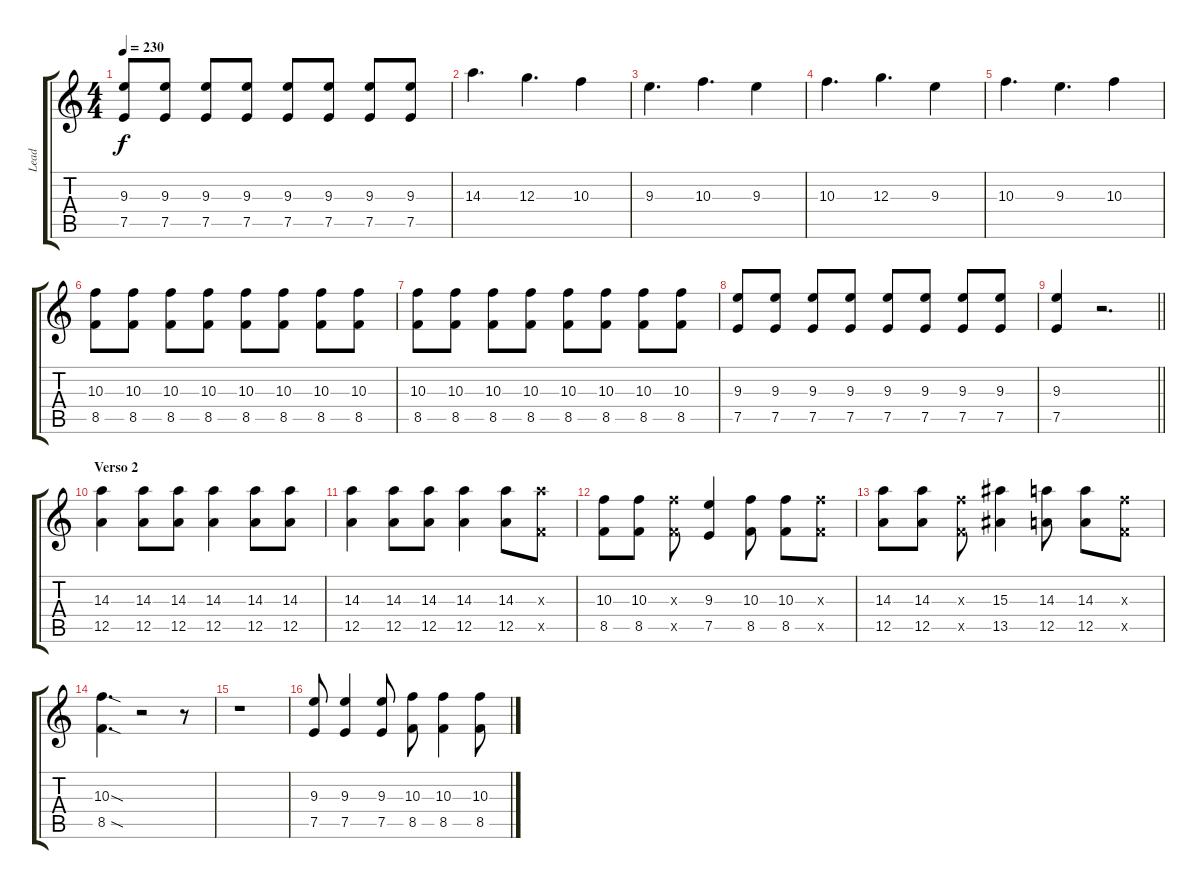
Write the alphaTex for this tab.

\track ("Lead" "Lead") {instrument distortionguitar}
\staff {score tabs}
\tuning (E4 B3 G3 D3 A2 E2) {hide}
\ts (4 4)
\tempo 230
\clef g2
\ks c
(9.3 7.5).8{dy f} (9.3 7.5).8 (9.3 7.5).8 (9.3 7.5).8 (9.3 7.5).8 (9.3 7.5).8 (9.3 7.5).8 (9.3 7.5).8 |
14.3.4{d} 12.3.4{d} 10.3.4 |
9.3.4{d} 10.3.4{d} 9.3.4 |
10.3.4{d} 12.3.4{d} 9.3.4 |
10.3.4{d} 9.3.4{d} 10.3.4 |
(10.3 8.5).8 (10.3 8.5).8 (10.3 8.5).8 (10.3 8.5).8 (10.3 8.5).8 (10.3 8.5).8 (10.3 8.5).8 (10.3 8.5).8 |
(10.3 8.5).8 (10.3 8.5).8 (10.3 8.5).8 (10.3 8.5).8 (10.3 8.5).8 (10.3 8.5).8 (10.3 8.5).8 (10.3 8.5).8 |
(9.3 7.5).8 (9.3 7.5).8 (9.3 7.5).8 (9.3 7.5).8 (9.3 7.5).8 (9.3 7.5).8 (9.3 7.5).8 (9.3 7.5).8 |
\barLineRight lightlight
(9.3 7.5).4 r.2{d} |
\section ("" "Verso 2")
(14.3 12.5).4 (14.3 12.5).8 (14.3 12.5).8 (14.3 12.5).4 (14.3 12.5).8 (14.3 12.5).8 |
(14.3 12.5).4 (14.3 12.5).8 (14.3 12.5).8 (14.3 12.5).4 (14.3 12.5).8 (14.3{x} 8.5{x}).8 |
(10.3 8.5).8 (10.3 8.5).8 (10.3{x} 8.5{x}).8 (9.3 7.5).4 (10.3 8.5).8 (10.3 8.5).8 (10.3{x} 8.5{x}).8 |
(14.3 12.5).8 (14.3 12.5).8 (10.3{x} 8.5{x}).8 (15.3 13.5).4 (14.3 12.5).8 (14.3 12.5).8 (10.3{x} 8.5{x}).8 |
(10.3{sod} 8.5{sod}).4{d} r.2 r.8 |
r.1 |
(9.3 7.5).8 (9.3 7.5).4 (9.3 7.5).8 (10.3 8.5).8 (10.3 8.5).4 (10.3 8.5).8
